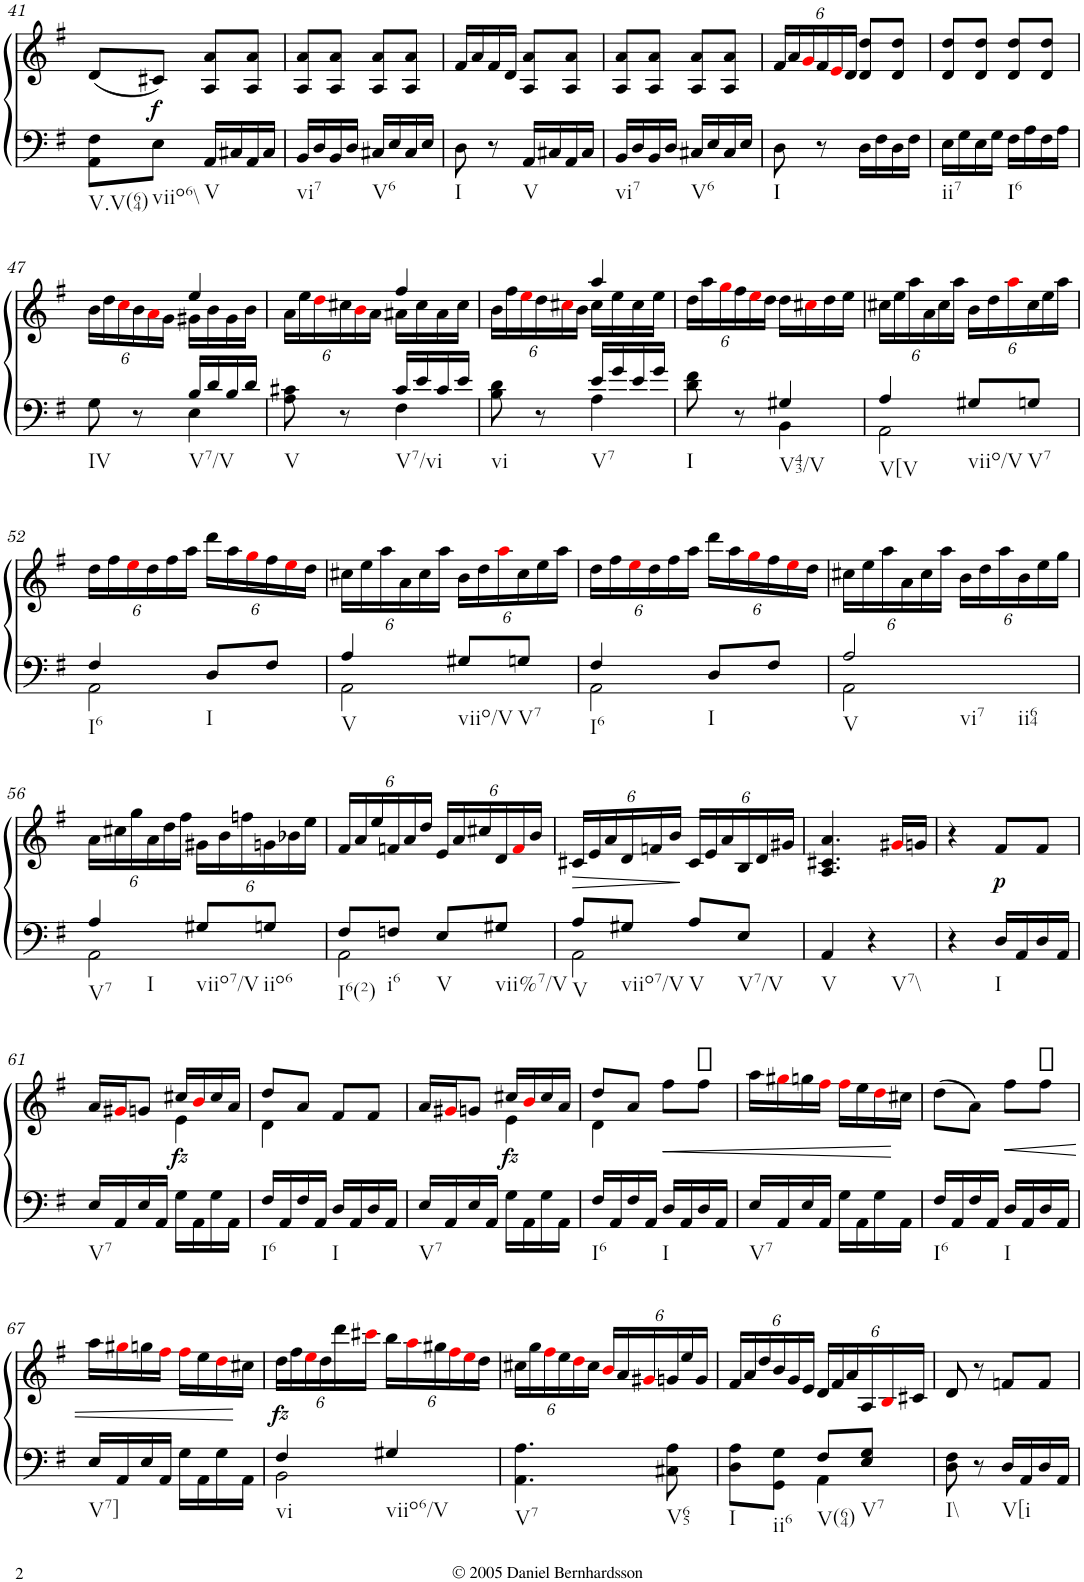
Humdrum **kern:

**kern	**kern	**dynam
*part1	*part1	*part1
*staff2	*staff1	*staff1/2
*I"Piano	*	*
*I'Pno.	*	*
!!LO:PB:g=z
*clefF4	*clefG2	*
*k[f#]	*k[f#]	*
*G:	*G:	*
*M2/4	*M2/4	*
=41	=41	=41
!LO:TX:b:t=V.V(64)	!	!
8AA\ 8F#\L	(8d/L	.
!LO:TX:b:t=viio6\\	!	!
!	!	!LO:DY:b
8E\J	8c#X/J)	f
!LO:TX:b:t=V	!	!
16AA/LL	8A/ 8a/L	.
16C#X/	.	.
16AA/	8A/ 8a/J	.
16C#/JJ	.	.
=42	=42	=42
!LO:TX:b:t=vi7	!	!
16BB/LL	8A/ 8a/L	.
16D/	.	.
16BB/	8A/ 8a/J	.
16D/JJ	.	.
!LO:TX:b:t=V6	!	!
16C#X/LL	8A/ 8a/L	.
16E/	.	.
16C#/	8A/ 8a/J	.
16E/JJ	.	.
=43	=43	=43
!LO:TX:b:t=I	!	!
8D\	16f#/LL	.
.	16a/	.
8r	16f#/	.
.	16d/JJ	.
!LO:TX:b:t=V	!	!
16AA/LL	8A/ 8a/L	.
16C#X/	.	.
16AA/	8A/ 8a/J	.
16C#/JJ	.	.
=44	=44	=44
!LO:TX:b:t=vi7	!	!
16BB/LL	8A/ 8a/L	.
16D/	.	.
16BB/	8A/ 8a/J	.
16D/JJ	.	.
!LO:TX:b:t=V6	!	!
16C#X/LL	8A/ 8a/L	.
16E/	.	.
16C#/	8A/ 8a/J	.
16E/JJ	.	.
=45	=45	=45
*	*Xbrackettup	*
!LO:TX:b:t=I	!	!
8D\	24f#/LL	.
.	24a/	.
.	24gi/	.
8r	24f#/	.
.	24ei/	.
.	24d/JJ	.
16D\LL	8d/ 8dd/L	.
16F#\	.	.
16D\	8d/ 8dd/J	.
16F#\JJ	.	.
=46	=46	=46
!LO:TX:b:t=ii7	!	!
16E\LL	8d/ 8dd/L	.
16G\	.	.
16E\	8d/ 8dd/J	.
16G\JJ	.	.
!LO:TX:b:t=I6	!	!
16F#\LL	8d/ 8dd/L	.
16A\	.	.
16F#\	8d/ 8dd/J	.
16A\JJ	.	.
!!LO:LB:g=z
=47	=47	=47
*^	*^	*
!LO:TX:b:t=IV	!	!	!	!
8G\	4ryy	24b\LL	4ryy	.
.	.	24dd\	.	.
.	.	24cci\	.	.
8r	.	24b\	.	.
.	.	24ai\	.	.
.	.	24g\JJ	.	.
!LO:TX:b:t=V7/V	!	!	!	!
16B/LL	4E\	4ee/	16g#X\LL	.
16d/	.	.	16b\	.
16B/	.	.	16g#\	.
16d/JJ	.	.	16b\JJ	.
=48	=48	=48	=48	=48
!LO:TX:b:t=V	!	!	!	!
8A\ 8c#X\	4ryy	24a\LL	4ryy	.
.	.	24ee\	.	.
.	.	24ddi\	.	.
8r	.	24cc#X\	.	.
.	.	24bi\	.	.
.	.	24a\JJ	.	.
!LO:TX:b:t=V7/vi	!	!	!	!
16c#/LL	4F#\	4ff#/	16a#X\LL	.
16e/	.	.	16cc#\	.
16c#/	.	.	16a#\	.
16e/JJ	.	.	16cc#\JJ	.
=49	=49	=49	=49	=49
!LO:TX:b:t=vi	!	!	!	!
8B\ 8d\	4ryy	24b\LL	4ryy	.
.	.	24ff#\	.	.
.	.	24eei\	.	.
8r	.	24dd\	.	.
.	.	24cc#Xi\	.	.
.	.	24b\JJ	.	.
!LO:TX:b:t=V7	!	!	!	!
16e/LL	4A\	4aa/	16cc#\LL	.
16g/	.	.	16ee\	.
16e/	.	.	16cc#\	.
16g/JJ	.	.	16ee\JJ	.
=50	=50	=50	=50	=50
!LO:TX:b:t=I	!	!	!	!
*	*	*v	*v	*
8d\ 8f#\	4ryy	24dd\LL	.
.	.	24aa\	.
.	.	24ggi\	.
8r	.	24ff#\	.
.	.	24eei\	.
.	.	24dd\JJ	.
!LO:TX:b:t=V43/V	!	!	!
4G#X/	4BB\	16dd\LL	.
.	.	16cc#Xi\	.
.	.	16dd\	.
.	.	16ee\JJ	.
=51	=51	=51	=51
!LO:TX:b:t=V[V	!	!	!
4A/	2AA\	24cc#X\LL	.
.	.	24ee\	.
.	.	24aa\	.
.	.	24a\	.
.	.	24cc#\	.
.	.	24aa\JJ	.
!LO:TX:b:t=viio/V	!	!	!
8G#X/L	.	24b\LL	.
.	.	24dd\	.
.	.	24aai\	.
!LO:TX:b:t=V7	!	!	!
8Gn/J	.	24cc#\	.
.	.	24ee\	.
.	.	24aa\JJ	.
!!LO:LB:g=z
=52	=52	=52	=52
!LO:TX:b:t=I6	!	!	!
4F#/	2AA\	24dd\LL	.
.	.	24ff#\	.
.	.	24eei\	.
.	.	24dd\	.
.	.	24ff#\	.
.	.	24aa\JJ	.
!LO:TX:b:t=I	!	!	!
8D/L	.	24ddd\LL	.
.	.	24aa\	.
.	.	24ggi\	.
8F#/J	.	24ff#\	.
.	.	24eei\	.
.	.	24dd\JJ	.
=53	=53	=53	=53
!LO:TX:b:t=V	!	!	!
4A/	2AA\	24cc#X\LL	.
.	.	24ee\	.
.	.	24aa\	.
.	.	24a\	.
.	.	24cc#\	.
.	.	24aa\JJ	.
!LO:TX:b:t=viio/V	!	!	!
8G#X/L	.	24b\LL	.
.	.	24dd\	.
.	.	24aai\	.
!LO:TX:b:t=V7	!	!	!
8Gn/J	.	24cc#\	.
.	.	24ee\	.
.	.	24aa\JJ	.
=54	=54	=54	=54
!LO:TX:b:t=I6	!	!	!
4F#/	2AA\	24dd\LL	.
.	.	24ff#\	.
.	.	24eei\	.
.	.	24dd\	.
.	.	24ff#\	.
.	.	24aa\JJ	.
!LO:TX:b:t=I	!	!	!
8D/L	.	24ddd\LL	.
.	.	24aa\	.
.	.	24ggi\	.
8F#/J	.	24ff#\	.
.	.	24eei\	.
.	.	24dd\JJ	.
=55	=55	=55	=55
!LO:TX:b:t=V	!	!	!
!LO:TX:b:t=vi7	!	!	!
!LO:TX:b:t=ii64	!	!	!
2A/	2AA\	24cc#X\LL	.
.	.	24ee\	.
.	.	24aa\	.
.	.	24a\	.
.	.	24cc#\	.
.	.	24aa\JJ	.
.	.	24b\LL	.
.	.	24dd\	.
.	.	24aa\	.
.	.	24b\	.
.	.	24ee\	.
.	.	24gg\JJ	.
!!LO:LB:g=z
=56	=56	=56	=56
!LO:TX:b:t=V7	!	!	!
!LO:TX:b:t=I	!	!	!
4A/	2AA\	24a\LL	.
.	.	24cc#X\	.
.	.	24gg\	.
.	.	24a\	.
.	.	24dd\	.
.	.	24ff#\JJ	.
!LO:TX:b:t=viio7/V	!	!	!
8G#X/L	.	24g#X\LL	.
.	.	24b\	.
.	.	24ffn\	.
!LO:TX:b:t=iio6	!	!	!
8Gn/J	.	24gn\	.
.	.	24b-X\	.
.	.	24ee\JJ	.
=57	=57	=57	=57
!LO:TX:b:t=I6(2)	!	!	!
8F#/L	2AA\	24f#/LL	.
.	.	24a/	.
.	.	24ee/	.
!LO:TX:b:t=i6	!	!	!
8Fn/J	.	24fn/	.
.	.	24a/	.
.	.	24dd/JJ	.
!LO:TX:b:t=V	!	!	!
8E/L	.	24e/LL	.
.	.	24a/	.
.	.	24cc#X/	.
!LO:TX:b:t=vii%7/V	!	!	!
8G#X/J	.	24d/	.
.	.	24fi/	.
.	.	24b/JJ	.
=58	=58	=58	=58
!LO:TX:b:t=V	!	!	!
!	!	!	!LO:HP:b
8A/L	2AA\	24c#X/LL	>
.	.	24e/	.
.	.	24a/	.
!LO:TX:b:t=viio7/V	!	!	!
8G#X/J	.	24d/	.
.	.	24fn/	.
.	.	24b/JJ	.
!LO:TX:b:t=V	!	!	!
8A/L	.	24c#/LL	]
.	.	24e/	.
.	.	24a/	.
!LO:TX:b:t=V7/V	!	!	!
8E/J	.	24B/	.
.	.	24d/	.
.	.	24g#X/JJ	.
*v	*v	*	*
=59	=59	=59
!LO:TX:b:t=V	!	!
4AA/	4.A/ 4.c#X/ 4.a/	.
!LO:TX:b:t=V7\\	!	!
4r	.	.
.	16g#Xi/LL	.
.	16gn/JJ	.
=60	=60	=60
4r	4r	.
!LO:TX:b:t=I	!	!
!	!	!LO:DY:b
16D/LL	8f#/L	p
16AA/	.	.
16D/	8f#/J	.
16AA/JJ	.	.
!!LO:LB:g=z
=61	=61	=61
*	*^	*
!LO:TX:b:t=V7	!	!	!
16E/LL	16a/LL	4ryy	.
16AA/	16g#Xi/J	.	.
16E/	8gn/J	.	.
16AA/JJ	.	.	.
!	!	!	!LO:DY:b
16G\LL	16cc#X/LL	4e\	fz
16AA\	16bi/	.	.
16G\	16cc#/	.	.
16AA\JJ	16a/JJ	.	.
=62	=62	=62	=62
!LO:TX:b:t=I6	!	!	!
16F#/LL	8dd/L	4d\	.
16AA/	.	.	.
16F#/	8a/J	.	.
16AA/JJ	.	.	.
!LO:TX:b:t=I	!	!	!
16D/LL	8f#/L	4ryy	.
16AA/	.	.	.
16D/	8f#/J	.	.
16AA/JJ	.	.	.
=63	=63	=63	=63
!LO:TX:b:t=V7	!	!	!
16E/LL	16a/LL	4ryy	.
16AA/	16g#Xi/J	.	.
16E/	8gn/J	.	.
16AA/JJ	.	.	.
!	!	!	!LO:DY:b
16G\LL	16cc#X/LL	4e\	fz
16AA\	16bi/	.	.
16G\	16cc#/	.	.
16AA\JJ	16a/JJ	.	.
=64	=64	=64	=64
!LO:TX:b:t=I6	!	!	!
16F#/LL	8dd/L	4d\	.
16AA/	.	.	.
16F#/	8a/J	.	.
16AA/JJ	.	.	.
!LO:TX:b:t=I	!	!	!
!	!	!	!LO:HP:b
16D/LL	8ff#\L	4ryy	<
16AA/	.	.	.
16D/	8ff#\J	.	.
16AA/JJ	.	.	.
*	*v	*v	*
=65	=65	=65
!LO:TX:b:t=V7	!	!
16E/LL	16aa\LL	.
16AA/	16gg#Xi\	.
16E/	16ggn\	.
16AA/JJ	16ff#i\JJ	.
16G\LL	16ff#i\LL	.
16AA\	16ee\	.
16G\	16ddi\	.
16AA\JJ	16cc#X\JJ	[
=66	=66	=66
!LO:TX:b:t=I6	!	!
16F#/LL	(8dd\L	.
16AA/	.	.
16F#/	8a\J)	.
16AA/JJ	.	.
!LO:TX:b:t=I	!	!
!	!	!LO:HP:b
16D/LL	8ff#\L	<
16AA/	.	.
16D/	8ff#\J	.
16AA/JJ	.	.
!!LO:LB:g=z
=67	=67	=67
!LO:TX:b:t=V7]	!	!
16E/LL	16aa\LL	.
16AA/	16gg#Xi\	.
16E/	16ggn\	.
16AA/JJ	16ff#i\JJ	.
16G\LL	16ff#i\LL	.
16AA\	16ee\	.
16G\	16ddi\	.
16AA\JJ	16cc#X\JJ	[
=68	=68	=68
*^	*	*
!LO:TX:b:t=vi	!	!	!
!	!	!	!LO:DY:b
4F#/	2BB\	24dd\LL	fz
.	.	24ff#\	.
.	.	24eei\	.
.	.	24dd\	.
.	.	24ddd\	.
.	.	24ccc#Xi\JJ	.
!LO:TX:b:t=viio6/V	!	!	!
4G#X/	.	24bb\LL	.
.	.	24aai\	.
.	.	24gg#X\	.
.	.	24ff#i\	.
.	.	24eei\	.
.	.	24dd\JJ	.
*v	*v	*	*
=69	=69	=69
!LO:TX:b:t=V7	!	!
4.AA\ 4.A\	24cc#X\LL	.
.	24gg\	.
.	24ff#i\	.
.	24ee\	.
.	24ddi\	.
.	24cc#\JJ	.
.	24bi/LL	.
.	24a/	.
.	24g#Xi/	.
!LO:TX:b:t=V65	!	!
8C#X\ 8A\	24gn/	.
.	24ee/	.
.	24g/JJ	.
=70	=70	=70
*^	*	*
!LO:TX:b:t=I	!	!	!
8D\ 8A\L	4ryy	24f#/LL	.
.	.	24a/	.
.	.	24dd/	.
!LO:TX:b:t=ii6	!	!	!
8GG\ 8G\J	.	24b/	.
.	.	24g/	.
.	.	24e/JJ	.
!LO:TX:b:t=V(64)	!	!	!
8F#/L	4AA\	24d/LL	.
.	.	24f#/	.
.	.	24a/	.
!LO:TX:b:t=V7	!	!	!
8E/ 8G/J	.	24A/	.
.	.	24Bi/	.
.	.	24c#X/JJ	.
*v	*v	*	*
=71	=71	=71
!LO:TX:b:t=I\\	!	!
8D\ 8F#\	8d/	.
8r	8r	.
!LO:TX:b:t=V[i	!	!
16D/LL	8fn/L	.
16AA/	.	.
16D/	8f/J	.
16AA/JJ	.	.
=	=	=
*-	*-	*-
